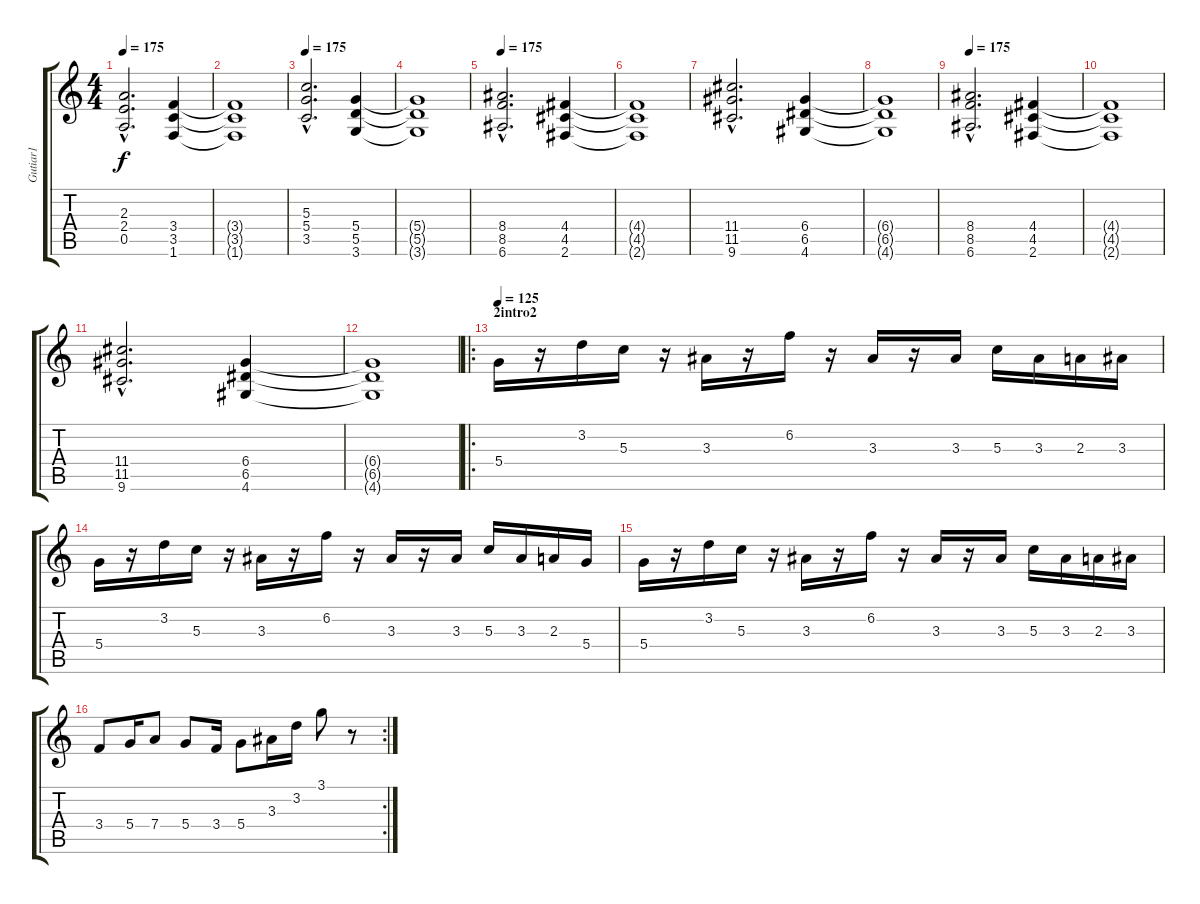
\track ("Gutiar1" "Gutiar1") {instrument distortionguitar}
\staff {score tabs}
\tuning (E4 B3 G3 D3 A2 E2) {hide}
\ts (4 4)
\tempo 175
\clef g2
\ks c
(2.3{hac} 2.4{hac} 0.5{hac}).2{d dy f} (3.4 3.5 1.6).4 |
(3.4{t} 3.5{t} 1.6{t}).1 |
\tempo 175
(5.3{hac} 5.4{hac} 3.5{hac}).2{d} (5.4 5.5 3.6).4 |
(5.4{t} 5.5{t} 3.6{t}).1 |
\tempo 175
(8.4{hac} 8.5{hac} 6.6{hac}).2{d} (4.4 4.5 2.6).4 |
(4.4{t} 4.5{t} 2.6{t}).1 |
(11.4{hac} 11.5{hac} 9.6{hac}).2{d} (6.4 6.5 4.6).4 |
(6.4{t} 6.5{t} 4.6{t}).1 |
\tempo 175
(8.4{hac} 8.5{hac} 6.6{hac}).2{d} (4.4 4.5 2.6).4 |
(4.4{t} 4.5{t} 2.6{t}).1 |
(11.4{hac} 11.5{hac} 9.6{hac}).2{d} (6.4 6.5 4.6).4 |
(6.4{t} 6.5{t} 4.6{t}).1 |
\ro
\section ("" "2intro2")
\tempo 125
5.4.16{volume 15} r.16 3.2.16 5.3.16 r.16 3.3.16 r.16 6.2.16 r.16 3.3.16 r.16 3.3.16 5.3.16 3.3.16 2.3.16 3.3.16 |
5.4.16 r.16 3.2.16 5.3.16 r.16 3.3.16 r.16 6.2.16 r.16 3.3.16 r.16 3.3.16 5.3.16 3.3.16 2.3.16 5.4.16 |
5.4.16 r.16 3.2.16 5.3.16 r.16 3.3.16 r.16 6.2.16 r.16 3.3.16 r.16 3.3.16 5.3.16 3.3.16 2.3.16 3.3.16 |
\rc 2
3.4.8 5.4.16 7.4.8 5.4.8 3.4.16 5.4.8 3.3.16 3.2.16 3.1.8 r.8
